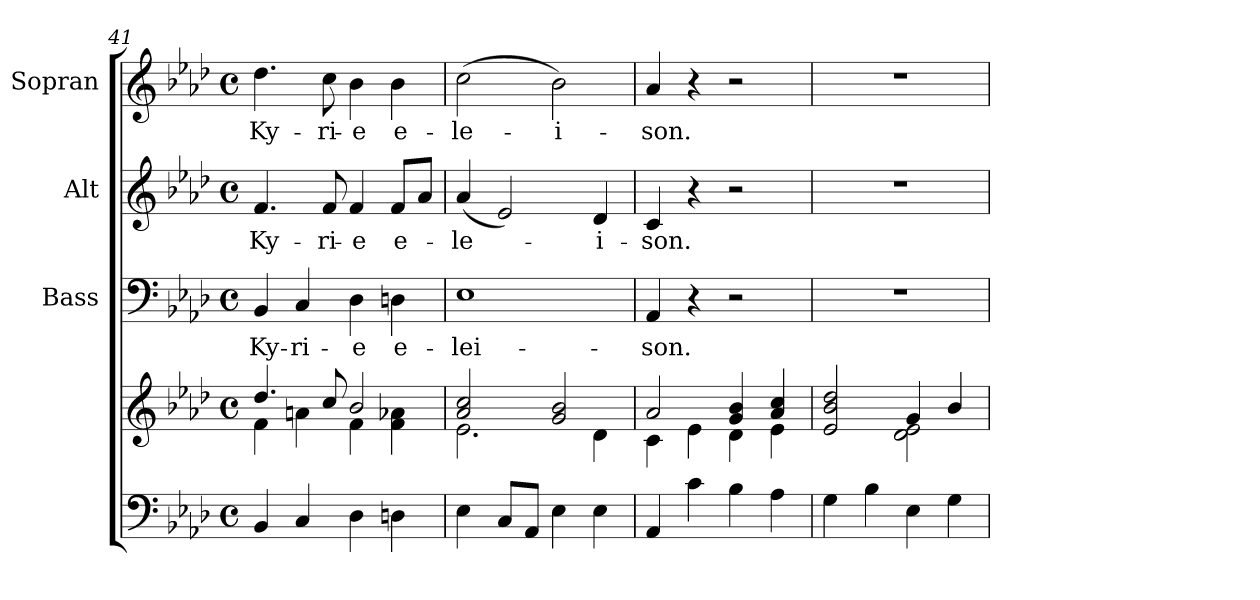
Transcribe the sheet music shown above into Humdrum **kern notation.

**kern	**kern	**kern	**text	**kern	**text	**kern	**text
*part4	*part4	*part3	*part3	*part2	*part2	*part1	*part1
*staff5	*staff4	*staff3	*staff3	*staff2	*staff2	*staff1	*staff1
*	*	*I"Bass	*	*I"Alt	*	*I"Sopran	*
*	*	*I'B.	*	*I'A.	*	*I'S.	*
!!LO:LB:g=z
*clefF4	*clefG2	*clefF4	*	*clefG2	*	*clefG2	*
*k[b-e-a-d-]	*k[b-e-a-d-]	*k[b-e-a-d-]	*	*k[b-e-a-d-]	*	*k[b-e-a-d-]	*
*A-:	*A-:	*A-:	*	*A-:	*	*A-:	*
*M4/4	*M4/4	*M4/4	*	*M4/4	*	*M4/4	*
*met(c)	*met(c)	*met(c)	*	*met(c)	*	*met(c)	*
=41	=41	=41	=41	=41	=41	=41	=41
*	*^	*	*	*	*	*	*
!	!	!	!	!LO:LY:b	!	!LO:LY:b	!	!LO:LY:b
4BB-/	4.dd-/	4f\	4BB-/	Ky-	4.f/	Ky-	4.dd-\	Ky-
!	!	!	!	!LO:LY:b	!	!	!	!
4C/	.	4an\	4C/	-ri-	.	.	.	.
!	!	!	!	!	!	!LO:LY:b	!	!LO:LY:b
.	8cc/	.	.	.	8f/	-ri-	8cc\	-ri-
!	!	!	!	!LO:LY:b	!	!LO:LY:b	!	!LO:LY:b
4D-\	2b-/	4f\	4D-\	-e	4f/	-e	4b-\	-e
!	!	!	!	!LO:LY:b	!	!LO:LY:b	!	!LO:LY:b
4Dn\	.	4f\ 4a-X\	4Dn\	e-	8f/L	e-	4b-\	e-
.	.	.	.	.	8a-/J	.	.	.
=42	=42	=42	=42	=42	=42	=42	=42	=42
!	!	!	!	!LO:LY:b	!	!LO:LY:b	!	!LO:LY:b
4E-\	2a-/ 2cc/	2.e-\	1E-	-lei-	(<4a-/	-le-	(>2cc\	-le-
8C/L	.	.	.	.	2e-/)	.	.	.
8AA-/J	.	.	.	.	.	.	.	.
!	!	!	!	!	!	!	!	!LO:LY:b
4E-\	2g/ 2b-/	.	.	.	.	.	2b-\)	-i-
!	!	!	!	!	!	!LO:LY:b	!	!
4E-\	.	4d-\	.	.	4d-/	-i-	.	.
=43	=43	=43	=43	=43	=43	=43	=43	=43
!	!	!	!	!LO:LY:b	!	!LO:LY:b	!	!LO:LY:b
4AA-/	2a-/	4c\	4AA-/	-son.	4c/	-son.	4a-/	-son.
4c\	.	4e-\	4r	.	4r	.	4r	.
4B-\	4g/ 4b-/	4d-\	2r	.	2r	.	2r	.
4A-\	4a-/ 4cc/	4e-\	.	.	.	.	.	.
=44	=44	=44	=44	=44	=44	=44	=44	=44
4G\	2e-/ 2b-/ 2dd-/	2ryy	1r	.	1r	.	1r	.
4B-\	.	.	.	.	.	.	.	.
4E-\	4g/	2d-\ 2e-\	.	.	.	.	.	.
4G\	4b-/	.	.	.	.	.	.	.
*	*v	*v	*	*	*	*	*	*
=	=	=	=	=	=	=	=
*-	*-	*-	*-	*-	*-	*-	*-
